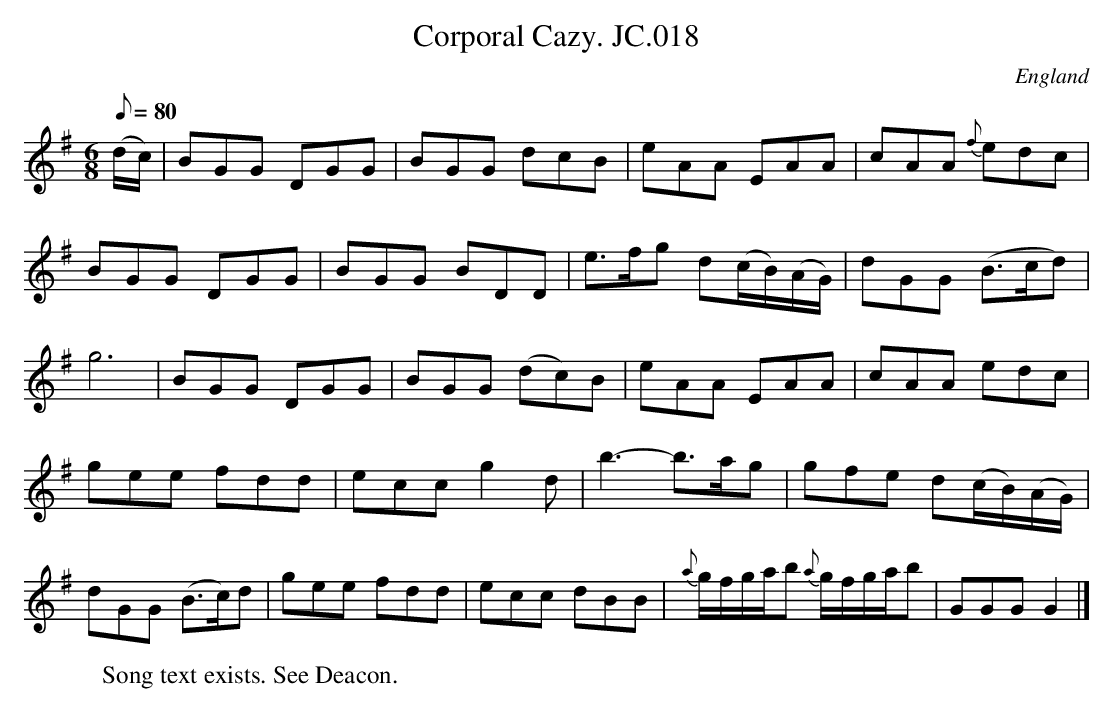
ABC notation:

X:1
T:Corporal Cazy. JC.018
M:6/8
L:1/8
Q:80
O:England
K:G
(d/c/)|BGG DGG|BGG dcB|eAA EAA|cAA {f}edc|!
BGG DGG|BGG BDD|e>fg d(c/B/)(A/G/)|dGG (B>cd)|!
g6|BGG DGG|BGG (dc)B|eAA EAA|cAA edc|!
gee fdd|ecc g2d|b3-b>ag|gfe d(c/B/)(A/G/)|!
dGG (B>c)d|gee fdd|ecc dBB|
{a}g/f/g/a/b {a}g/f/g/a/b|GGG G2|]
W:Song text exists. See Deacon.
